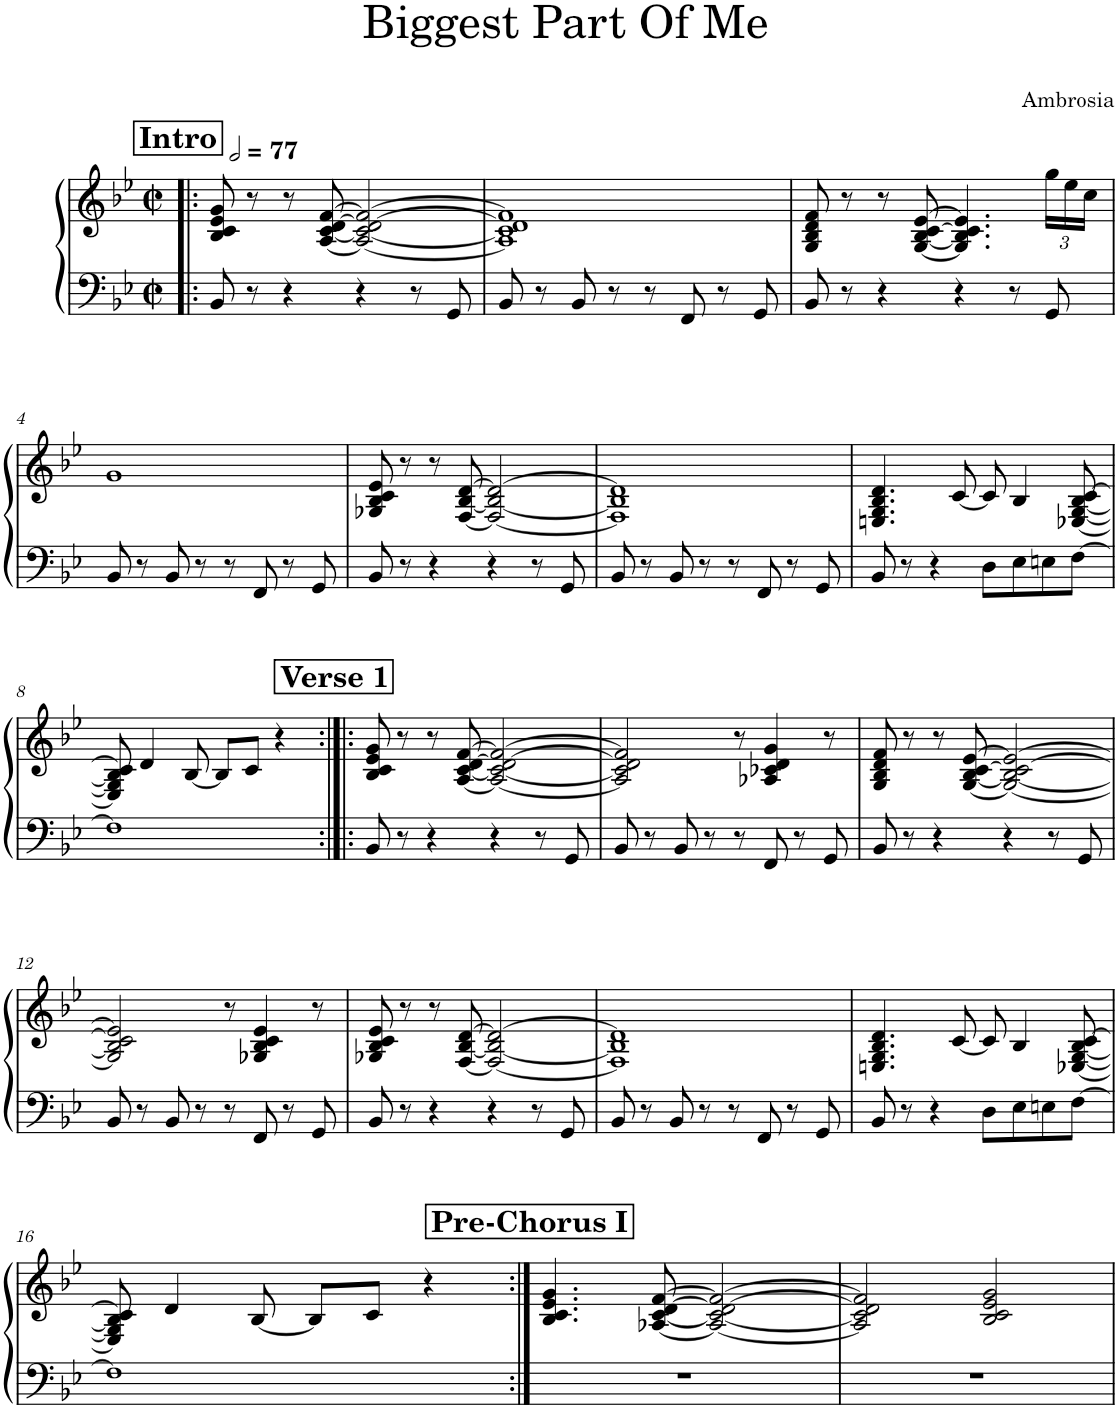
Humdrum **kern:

**kern	**kern
*part1	*part1
*staff2	*staff1
*I"Electric Piano	*
*I'El. Pno.	*
*clefF4	*clefG2
*k[b-e-]	*k[b-e-]
*M2/2	*M2/2
*met(c|)	*met(c|)
*MM154	*MM154
!!LO:REH:place=s1:a:B:cj:fs=14:t=Intro
=1!|:	=1!|:
8BB-/	8B-/ 8c/ 8e-/ 8g/
8r	8r
4r	8r
.	[8A/ [8c/ [8d/ [8f/
4r	2A/_ 2c/_ 2d/_ 2f/_
8r	.
8GG/	.
=2	=2
8BB-/	1A] 1c] 1d] 1f]
8r	.
8BB-/	.
8r	.
8r	.
8FF/	.
8r	.
8GG/	.
=3	=3
8BB-/	8G/ 8B-/ 8d/ 8f/
8r	8r
4r	8r
.	[8G/ [8B-/ [8c/ [8e-/
4r	4.G/] 4.B-/] 4.c/] 4.e-/]
8r	.
*	*Xbrackettup
8GG/	24gg\LL
.	24ee-\
.	24cc\JJ
!!LO:LB:g=z
=4	=4
8BB-/	1g
8r	.
8BB-/	.
8r	.
8r	.
8FF/	.
8r	.
8GG/	.
=5	=5
8BB-/	8G-X/ 8B-/ 8c/ 8e-/
8r	8r
4r	8r
.	[8F/ [8B-/ [8d/
4r	2F/_ 2B-/_ 2d/_
8r	.
8GG/	.
=6	=6
8BB-/	1F] 1B-] 1d]
8r	.
8BB-/	.
8r	.
8r	.
8FF/	.
8r	.
8GG/	.
=7	=7
8BB-/	4.En/ 4.G/ 4.B-/ 4.d/
8r	.
4r	.
.	[8c/
8D\L	8c/]
8E-\	4B-/
8En\	.
[8F\J	[8E-X/ [8G/ [8B-/ [8c/
!!LO:LB:g=z
=8	=8
1F]	8E-/] 8G/] 8B-/] 8c/]
.	4d/
.	[8B-/
.	8B-/L]
.	8c/J
.	4r
!!LO:REH:place=s1:a:B:cj:fs=14:t=Verse 1
=9:|!|:	=9:|!|:
8BB-/	8B-/ 8c/ 8e-/ 8g/
8r	8r
4r	8r
.	[8A/ [8c/ [8d/ [8f/
4r	2A/_ 2c/_ 2d/_ 2f/_
8r	.
8GG/	.
=10	=10
8BB-/	2A/] 2c/] 2d/] 2f/]
8r	.
8BB-/	.
8r	.
8r	8r
8FF/	4A-X/ 4c-X/ 4d/ 4g/
8r	.
8GG/	8r
=11	=11
8BB-/	8G/ 8B-/ 8d/ 8f/
8r	8r
4r	8r
.	[8G/ [8B-/ [8c/ [8e-/
4r	2G/_ 2B-/_ 2c/_ 2e-/_
8r	.
8GG/	.
!!LO:LB:g=z
=12	=12
8BB-/	2G/] 2B-/] 2c/] 2e-/]
8r	.
8BB-/	.
8r	.
8r	8r
8FF/	4G-X/ 4B-/ 4c/ 4e-/
8r	.
8GG/	8r
=13	=13
8BB-/	8G-X/ 8B-/ 8c/ 8e-/
8r	8r
4r	8r
.	[8F/ [8B-/ [8d/
4r	2F/_ 2B-/_ 2d/_
8r	.
8GG/	.
=14	=14
8BB-/	1F] 1B-] 1d]
8r	.
8BB-/	.
8r	.
8r	.
8FF/	.
8r	.
8GG/	.
=15	=15
8BB-/	4.En/ 4.G/ 4.B-/ 4.d/
8r	.
4r	.
.	[8c/
8D\L	8c/]
8E-\	4B-/
8En\	.
[8F\J	[8E-X/ [8G/ [8B-/ [8c/
!!LO:LB:g=z
=16	=16
1F]	8E-/] 8G/] 8B-/] 8c/]
.	4d/
.	[8B-/
.	8B-/L]
.	8c/J
.	4r
!!LO:REH:place=s1:a:B:cj:fs=14:t=Pre-Chorus I
=17:|!	=17:|!
1r	4.B-/ 4.c/ 4.e-/ 4.g/
.	[8A-X/ [8c/ [8d/ [8f/
.	2A-/_ 2c/_ 2d/_ 2f/_
=18	=18
1r	2A-/] 2c/] 2d/] 2f/]
.	2B-/ 2c/ 2e-/ 2g/
=	=
*-	*-
